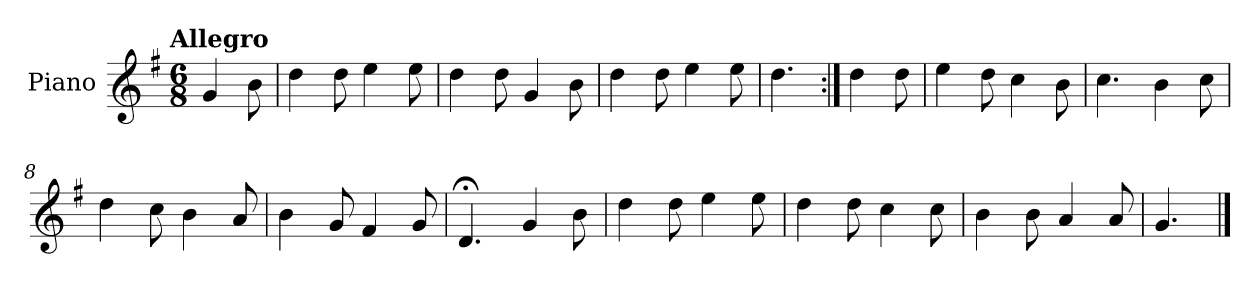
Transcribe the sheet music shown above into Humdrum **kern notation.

**kern
*part1
*staff1
*I"Piano
*I'Pno.
*clefG2
*k[f#]
!!LO:TX:omd:t=Allegro
*M6/8
*MM144
=
4g/
8b\
=1
4dd\
8dd\
4ee\
8ee\
=2
4dd\
8dd\
4g/
8b\
=3
4dd\
8dd\
4ee\
8ee\
=4
4.dd\
=5:|!
4dd\
8dd\
!!LO:LB:g=z
=6
4ee\
8dd\
4cc\
8b\
=7
4.cc\
4b\
8cc\
=8
4dd\
8cc\
4b\
8a/
=9
4b\
8g/
4f#/
8g/
=10
4.d;</
4g/
8b\
!!LO:LB:g=z
=11
4dd\
8dd\
4ee\
8ee\
=12
4dd\
8dd\
4cc\
8cc\
=13
4b\
8b\
4a/
8a/
=14
4.g/
==
*-
